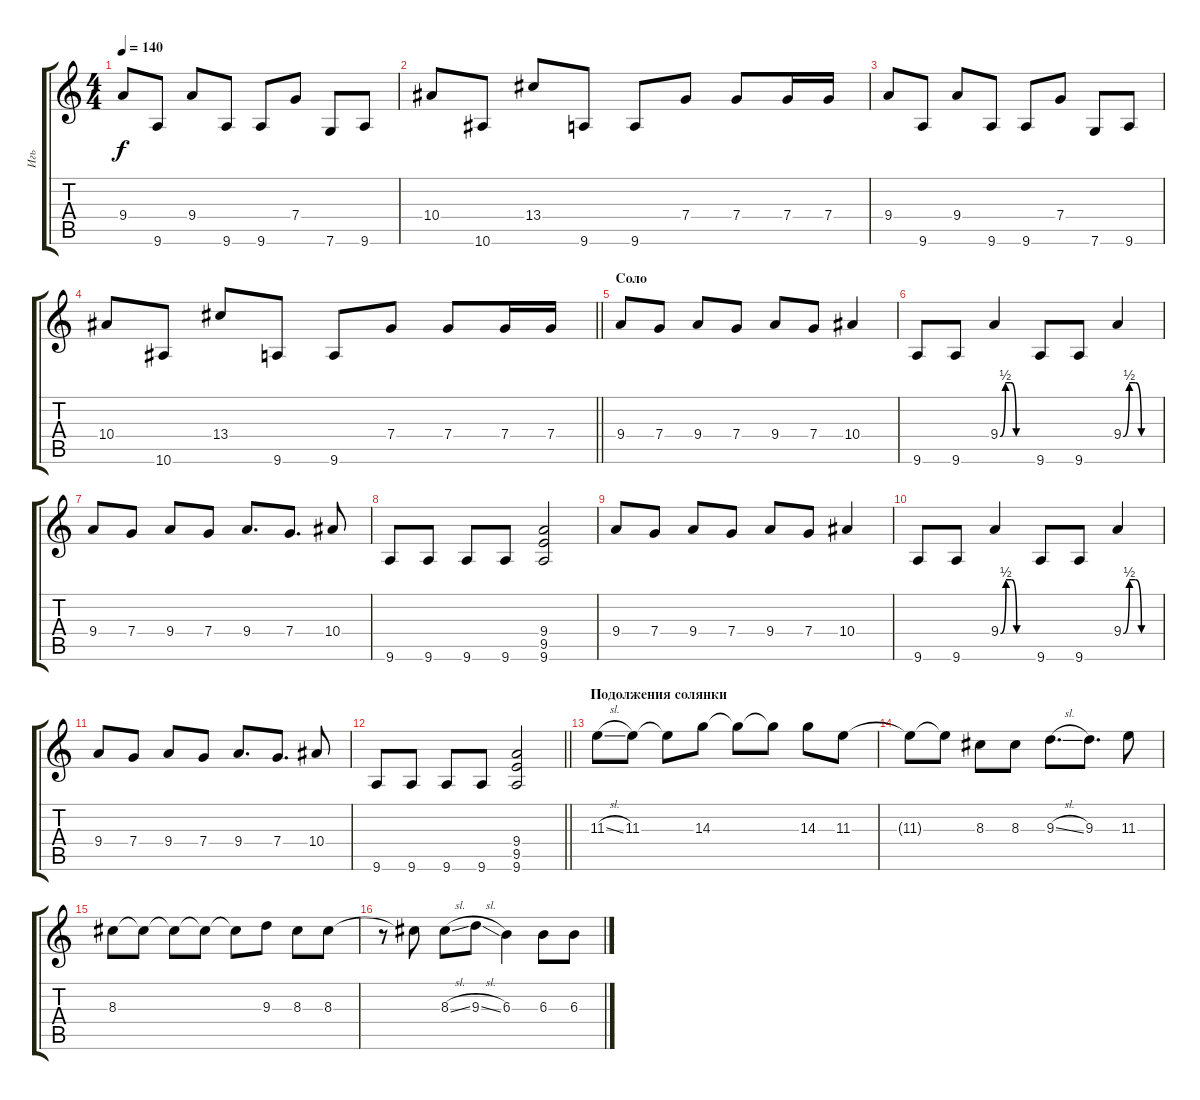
\track ("Игь" "Игь") {instrument electricguitarclean}
\staff {score tabs}
\tuning (D4 A3 F3 C3 G2 C2) {hide}
\ts (4 4)
\tempo 140
\clef g2
\ks c
9.4.8{dy f} 9.6.8 9.4.8 9.6.8 9.6.8 7.4.8 7.6.8 9.6.8 |
10.4.8 10.6.8 13.4.8 9.6.8 9.6.8 7.4.8 7.4.8 7.4.16 7.4.16 |
9.4.8 9.6.8 9.4.8 9.6.8 9.6.8 7.4.8 7.6.8 9.6.8 |
\barLineRight lightlight
10.4.8 10.6.8 13.4.8 9.6.8 9.6.8 7.4.8 7.4.8 7.4.16 7.4.16 |
\section ("" "Соло")
9.4.8 7.4.8 9.4.8 7.4.8 9.4.8 7.4.8 10.4.4 |
9.6.8 9.6.8 9.4{be (custom 0 0 10 2 20 2 30 0 60 0)}.4 9.6.8 9.6.8 9.4{be (custom 0 0 10 2 20 2 30 0 60 0)}.4 |
9.4.8 7.4.8 9.4.8 7.4.8 9.4.8{d} 7.4.8{d} 10.4.8 |
9.6.8 9.6.8 9.6.8 9.6.8 (9.4 9.5 9.6).2 |
9.4.8 7.4.8 9.4.8 7.4.8 9.4.8 7.4.8 10.4.4 |
9.6.8 9.6.8 9.4{be (custom 0 0 10 2 20 2 30 0 60 0)}.4 9.6.8 9.6.8 9.4{be (custom 0 0 10 2 20 2 30 0 60 0)}.4 |
9.4.8 7.4.8 9.4.8 7.4.8 9.4.8{d} 7.4.8{d} 10.4.8 |
\barLineRight lightlight
9.6.8 9.6.8 9.6.8 9.6.8 (9.4 9.5 9.6).2 |
\section ("" "Подолжения солянки")
11.3{sl}.8 11.3.8 11.3{t}.8 14.3.8 14.3{t}.8 14.3{t}.8 14.3.8 11.3.8 |
11.3{t}.8 11.3{t}.8 8.3.8 8.3.8 9.3{sl}.8{d} 9.3.8{d} 11.3.8 |
8.3.8 8.3{t}.8 8.3{t}.8 8.3{t}.8 8.3{t}.8 9.3.8 8.3.8 8.3.8 |
r.8 8.3{t}.8 8.3{sl}.8 9.3{sl}.8 6.3.4 6.3.8 6.3.8
